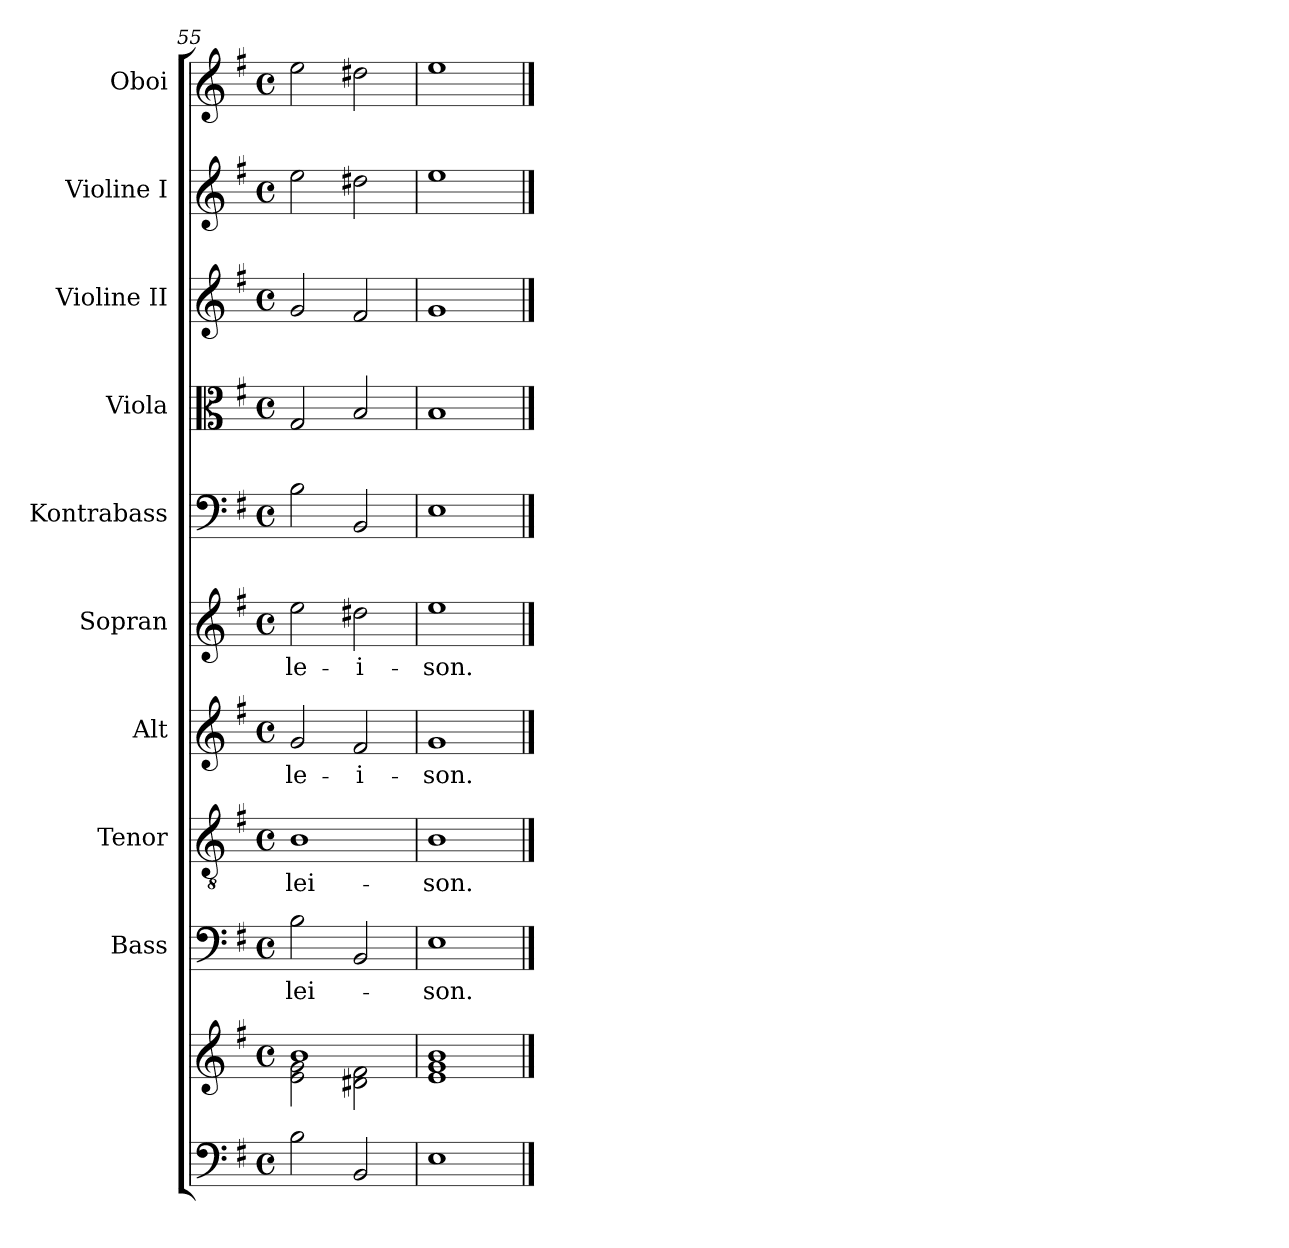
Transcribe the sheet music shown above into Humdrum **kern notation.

**kern	**kern	**kern	**text	**kern	**text	**kern	**text	**kern	**text	**kern	**kern	**kern	**kern	**kern
*part10	*part10	*part9	*part9	*part8	*part8	*part7	*part7	*part6	*part6	*part5	*part4	*part3	*part2	*part1
*staff11	*staff10	*staff9	*staff9	*staff8	*staff8	*staff7	*staff7	*staff6	*staff6	*staff5	*staff4	*staff3	*staff2	*staff1
*	*	*I"Bass	*	*I"Tenor	*	*I"Alt	*	*I"Sopran	*	*I"Kontrabass	*I"Viola	*I"Violine II	*I"Violine I	*I"Oboi
*	*	*I'B.	*	*I'T.	*	*I'A.	*	*I'S.	*	*I'Kb.	*I'Vla.	*I'Vl. II	*I'Vl. I	*I'Ob.
*clefF4	*clefG2	*clefF4	*	*clefGv2	*	*clefG2	*	*clefG2	*	*clefF4	*clefC3	*clefG2	*clefG2	*clefG2
*	*	*	*	*	*	*	*	*	*	*ITrd7c12	*	*	*	*
*k[f#]	*k[f#]	*k[f#]	*	*k[f#]	*	*k[f#]	*	*k[f#]	*	*k[f#]	*k[f#]	*k[f#]	*k[f#]	*k[f#]
*G:	*G:	*G:	*	*G:	*	*G:	*	*G:	*	*G:	*G:	*G:	*G:	*G:
*M4/4	*M4/4	*M4/4	*	*M4/4	*	*M4/4	*	*M4/4	*	*M4/4	*M4/4	*M4/4	*M4/4	*M4/4
*met(c)	*met(c)	*met(c)	*	*met(c)	*	*met(c)	*	*met(c)	*	*met(c)	*met(c)	*met(c)	*met(c)	*met(c)
=55	=55	=55	=55	=55	=55	=55	=55	=55	=55	=55	=55	=55	=55	=55
*	*^	*	*	*	*	*	*	*	*	*	*	*	*	*
!	!	!	!	!LO:LY:b	!	!LO:LY:b	!	!LO:LY:b	!	!LO:LY:b	!	!	!	!	!
2B\	1b	2e\ 2g\	2B\	-lei-	1B	-lei-	2g/	-le-	2ee\	-le-	2BB\	2G/	2g/	2ee\	2ee\
!	!	!	!	!	!	!	!	!LO:LY:b	!	!LO:LY:b	!	!	!	!	!
2BB/	.	2d#X\ 2f#\	2BB/	.	.	.	2f#/	-i-	2dd#X\	-i-	2BBB/	2B/	2f#/	2dd#X\	2dd#X\
=56	=56	=56	=56	=56	=56	=56	=56	=56	=56	=56	=56	=56	=56	=56	=56
!	!	!	!	!LO:LY:b	!	!LO:LY:b	!	!LO:LY:b	!	!LO:LY:b	!	!	!	!	!
*	*v	*v	*	*	*	*	*	*	*	*	*	*	*	*	*
1E	1e 1g 1b	1E	-son.	1B	-son.	1g	-son.	1ee	-son.	1EE	1B	1g	1ee	1ee
==	==	==	==	==	==	==	==	==	==	==	==	==	==	==
*-	*-	*-	*-	*-	*-	*-	*-	*-	*-	*-	*-	*-	*-	*-
